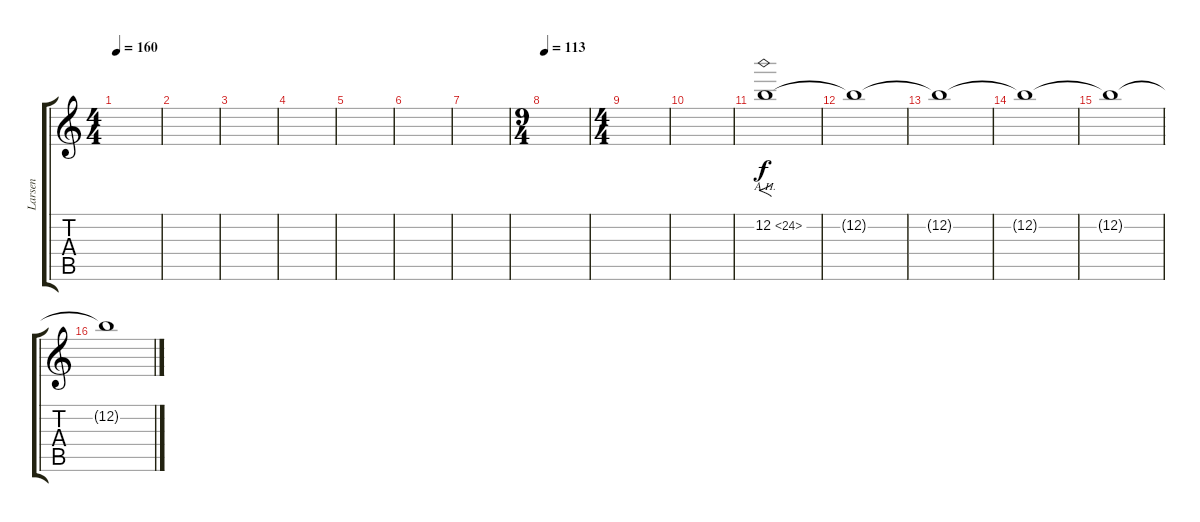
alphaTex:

\track ("Larsen" "Larsen") {instrument distortionguitar}
\staff {score tabs}
\tuning (E4 B3 G3 D3 A2 E2) {hide}
\ts (4 4)
\tempo 160
\clef g2
\ks c
|
|
|
|
|
|
|
\ts (9 4)
\tempo 113
|
\ts (4 4)
|
|
12.2{ah 12}.1{f} |
12.2{t}.1 |
12.2{t}.1 |
12.2{t}.1 |
12.2{t}.1 |
12.2{t}.1
